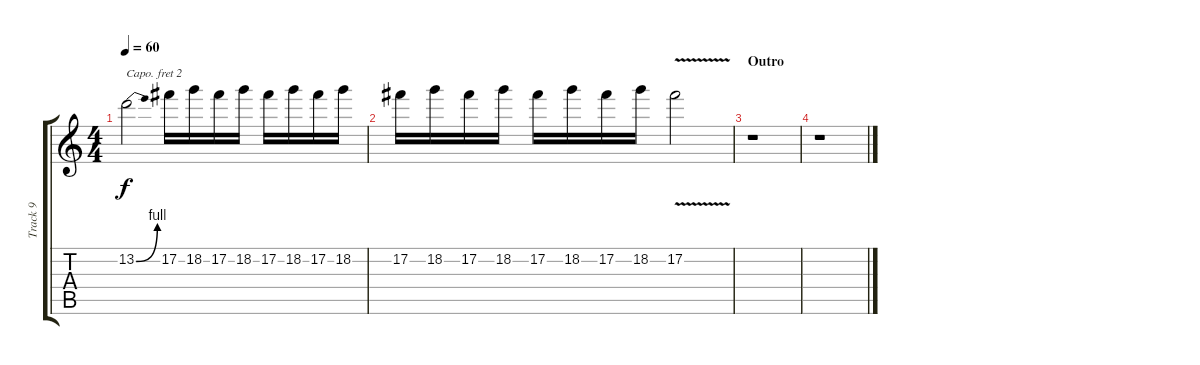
\track ("Track 9" "Track 9") {instrument distortionguitar}
\staff {score tabs}
\capo 2
\tuning (E4 B3 G3 D3 A2 E2) {hide}
\ts (4 4)
\tempo 60
\clef g2
\ks c
13.2{be (bend 0 0 60 4)}.2{dy f} 17.2.16 18.2.16 17.2.16 18.2.16 17.2.16 18.2.16 17.2.16 18.2.16 |
17.2.16 18.2.16 17.2.16 18.2.16 17.2.16 18.2.16 17.2.16 18.2.16 17.2{v}.2 |
\section ("" "Outro")
r.1 |
r.1
